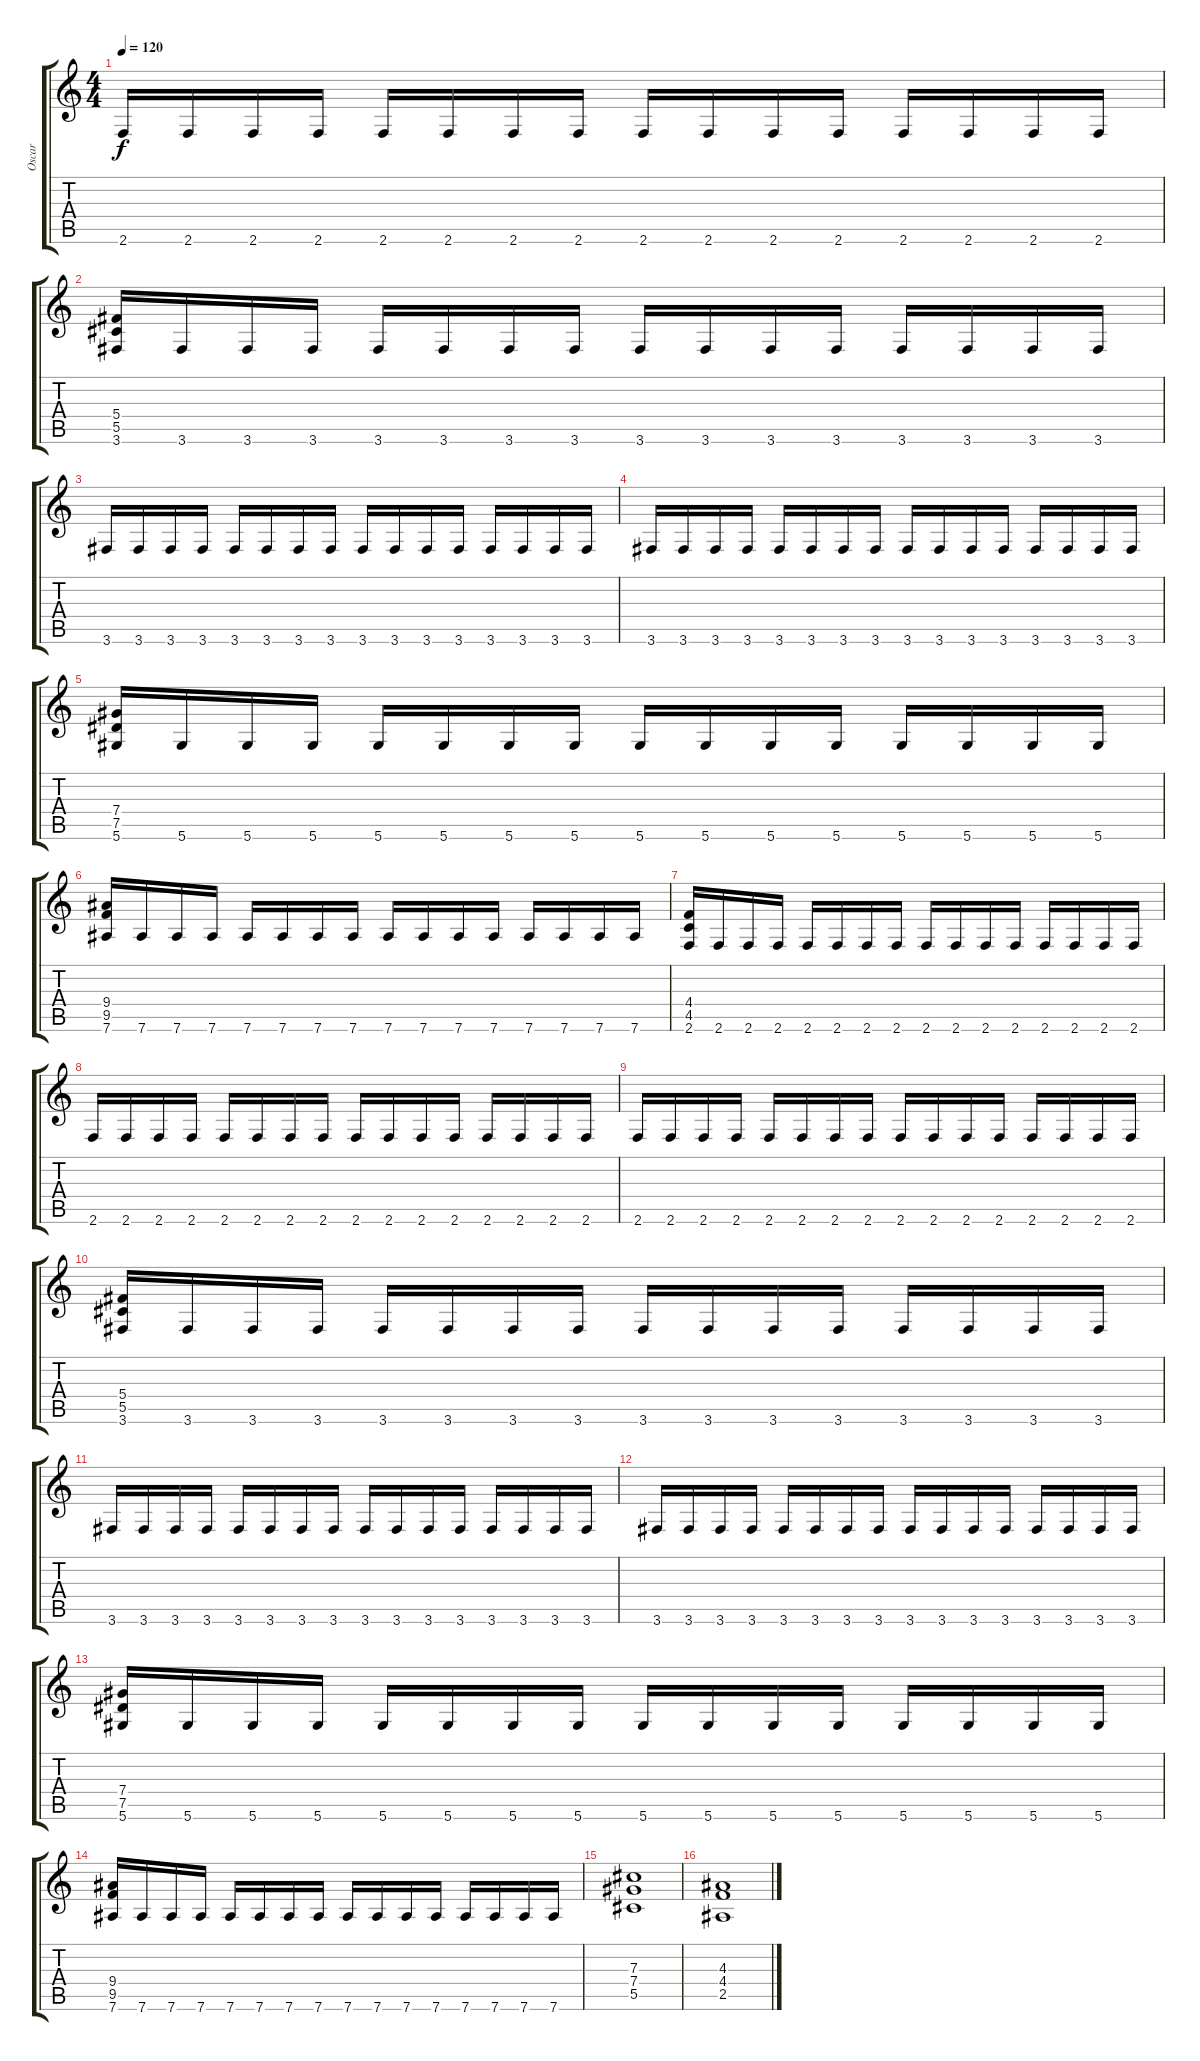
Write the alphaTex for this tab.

\track ("Oscar" "Oscar") {instrument distortionguitar}
\staff {score tabs}
\tuning (Eb4 Bb3 Gb3 Db3 Ab2 Eb2) {hide}
\ts (4 4)
\tempo 120
\clef g2
\ks c
2.6.16{dy f} 2.6.16 2.6.16 2.6.16 2.6.16 2.6.16 2.6.16 2.6.16 2.6.16 2.6.16 2.6.16 2.6.16 2.6.16 2.6.16 2.6.16 2.6.16 |
(5.4 5.5 3.6).16 3.6.16 3.6.16 3.6.16 3.6.16 3.6.16 3.6.16 3.6.16 3.6.16 3.6.16 3.6.16 3.6.16 3.6.16 3.6.16 3.6.16 3.6.16 |
3.6.16 3.6.16 3.6.16 3.6.16 3.6.16 3.6.16 3.6.16 3.6.16 3.6.16 3.6.16 3.6.16 3.6.16 3.6.16 3.6.16 3.6.16 3.6.16 |
3.6.16 3.6.16 3.6.16 3.6.16 3.6.16 3.6.16 3.6.16 3.6.16 3.6.16 3.6.16 3.6.16 3.6.16 3.6.16 3.6.16 3.6.16 3.6.16 |
(7.4 7.5 5.6).16 5.6.16 5.6.16 5.6.16 5.6.16 5.6.16 5.6.16 5.6.16 5.6.16 5.6.16 5.6.16 5.6.16 5.6.16 5.6.16 5.6.16 5.6.16 |
(9.4 9.5 7.6).16 7.6.16 7.6.16 7.6.16 7.6.16 7.6.16 7.6.16 7.6.16 7.6.16 7.6.16 7.6.16 7.6.16 7.6.16 7.6.16 7.6.16 7.6.16 |
(4.4 4.5 2.6).16 2.6.16 2.6.16 2.6.16 2.6.16 2.6.16 2.6.16 2.6.16 2.6.16 2.6.16 2.6.16 2.6.16 2.6.16 2.6.16 2.6.16 2.6.16 |
2.6.16 2.6.16 2.6.16 2.6.16 2.6.16 2.6.16 2.6.16 2.6.16 2.6.16 2.6.16 2.6.16 2.6.16 2.6.16 2.6.16 2.6.16 2.6.16 |
2.6.16 2.6.16 2.6.16 2.6.16 2.6.16 2.6.16 2.6.16 2.6.16 2.6.16 2.6.16 2.6.16 2.6.16 2.6.16 2.6.16 2.6.16 2.6.16 |
(5.4 5.5 3.6).16 3.6.16 3.6.16 3.6.16 3.6.16 3.6.16 3.6.16 3.6.16 3.6.16 3.6.16 3.6.16 3.6.16 3.6.16 3.6.16 3.6.16 3.6.16 |
3.6.16 3.6.16 3.6.16 3.6.16 3.6.16 3.6.16 3.6.16 3.6.16 3.6.16 3.6.16 3.6.16 3.6.16 3.6.16 3.6.16 3.6.16 3.6.16 |
3.6.16 3.6.16 3.6.16 3.6.16 3.6.16 3.6.16 3.6.16 3.6.16 3.6.16 3.6.16 3.6.16 3.6.16 3.6.16 3.6.16 3.6.16 3.6.16 |
(7.4 7.5 5.6).16 5.6.16 5.6.16 5.6.16 5.6.16 5.6.16 5.6.16 5.6.16 5.6.16 5.6.16 5.6.16 5.6.16 5.6.16 5.6.16 5.6.16 5.6.16 |
(9.4 9.5 7.6).16 7.6.16 7.6.16 7.6.16 7.6.16 7.6.16 7.6.16 7.6.16 7.6.16 7.6.16 7.6.16 7.6.16 7.6.16 7.6.16 7.6.16 7.6.16 |
(7.3 7.4 5.5).1 |
(4.3 4.4 2.5).1
